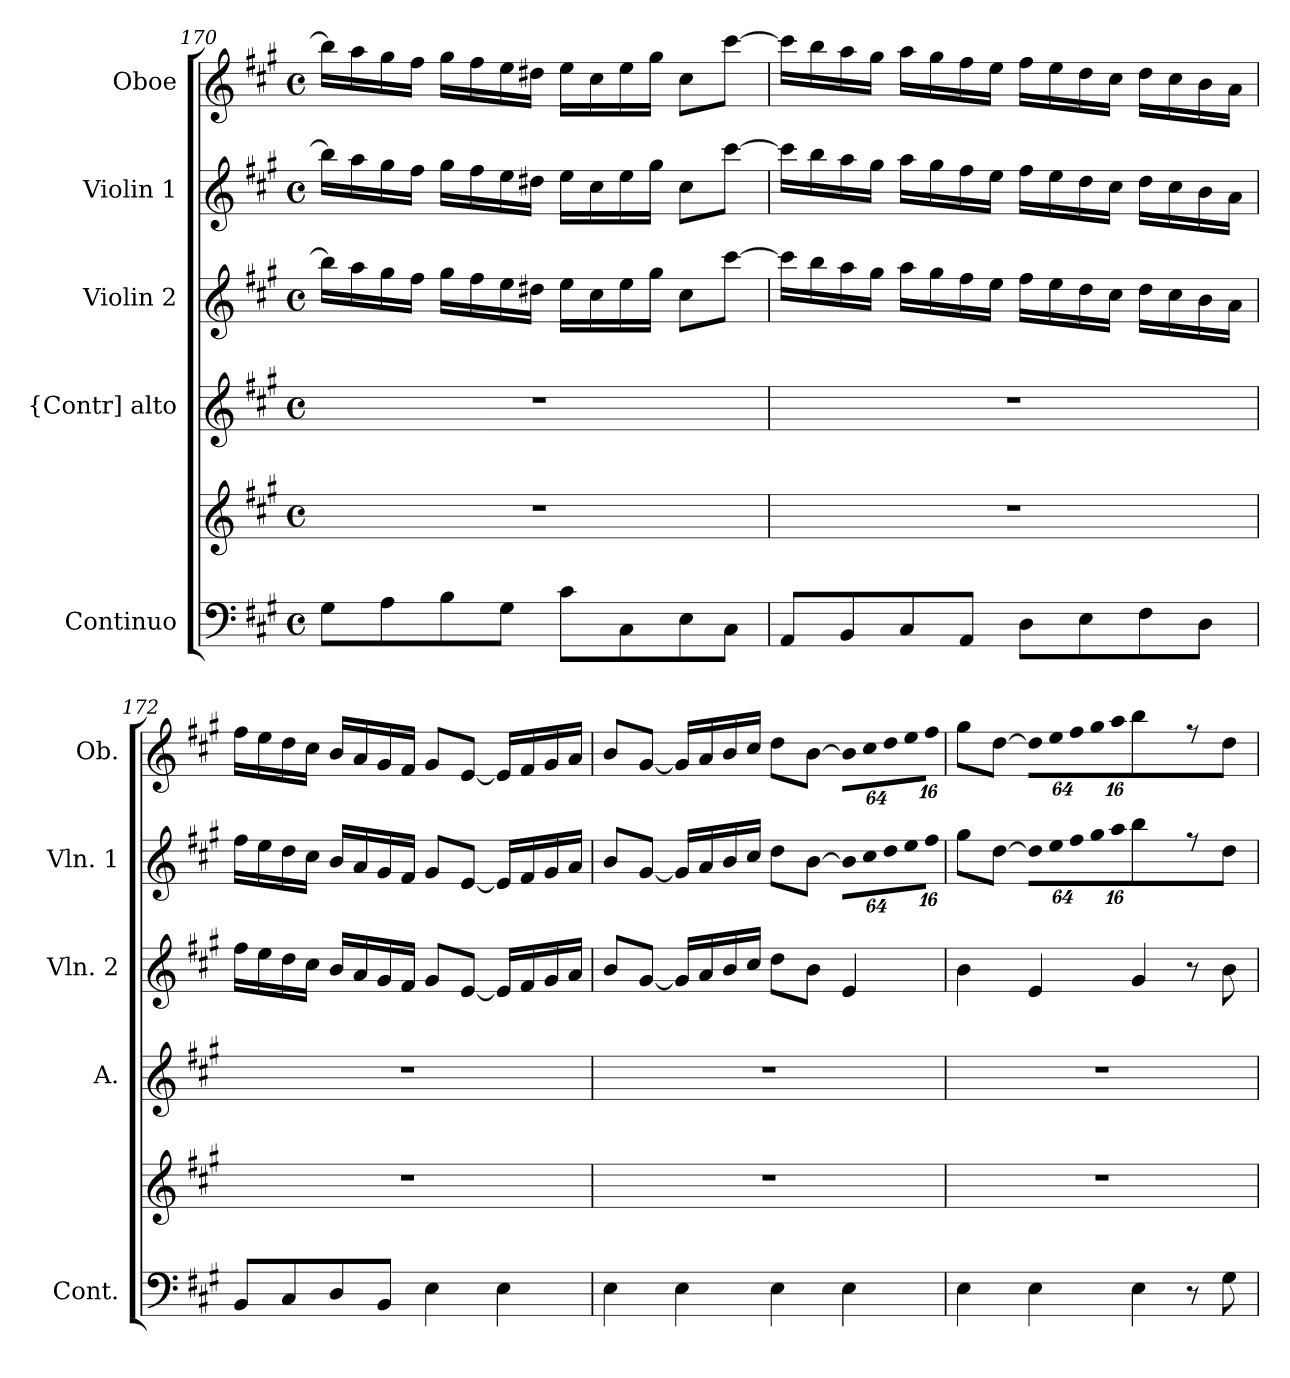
**kern	**kern	**kern	**kern	**kern	**kern
*part5	*part5	*part4	*part3	*part2	*part1
*staff6	*staff5	*staff4	*staff3	*staff2	*staff1
*I"Continuo	*	*I"{Contr] alto	*I"Violin 2	*I"Violin 1	*I"Oboe
*I'Cont.	*	*I'A.	*I'Vln. 2	*I'Vln. 1	*I'Ob.
!!LO:LB:g=z
*clefF4	*clefG2	*clefG2	*clefG2	*clefG2	*clefG2
*k[f#c#g#]	*k[f#c#g#]	*k[f#c#g#]	*k[f#c#g#]	*k[f#c#g#]	*k[f#c#g#]
*A:	*A:	*A:	*A:	*A:	*A:
*M4/4	*M4/4	*M4/4	*M4/4	*M4/4	*M4/4
*met(c)	*met(c)	*met(c)	*met(c)	*met(c)	*met(c)
=170	=170	=170	=170	=170	=170
8G#i\L	1r	1r	16bbi\LL]	16bbi\LL]	16bbi\LL]
.	.	.	16aai\	16aai\	16aai\
8Ai\	.	.	16gg#i\	16gg#i\	16gg#i\
.	.	.	16ff#i\JJ	16ff#i\JJ	16ff#i\JJ
8Bi\	.	.	16gg#i\LL	16gg#i\LL	16gg#i\LL
.	.	.	16ff#i\	16ff#i\	16ff#i\
8G#i\J	.	.	16eei\	16eei\	16eei\
.	.	.	16dd#Xi\JJ	16dd#Xi\JJ	16dd#Xi\JJ
8c#i\L	.	.	16eei\LL	16eei\LL	16eei\LL
.	.	.	16cc#i\	16cc#i\	16cc#i\
8C#i\	.	.	16eei\	16eei\	16eei\
.	.	.	16gg#i\JJ	16gg#i\JJ	16gg#i\JJ
8Ei\	.	.	8cc#i\L	8cc#i\L	8cc#i\L
8C#i\J	.	.	[8ccc#i\J	[8ccc#i\J	[8ccc#i\J
=171	=171	=171	=171	=171	=171
8AAi/L	1r	1r	16ccc#i\LL]	16ccc#i\LL]	16ccc#i\LL]
.	.	.	16bbi\	16bbi\	16bbi\
8BBi/	.	.	16aai\	16aai\	16aai\
.	.	.	16gg#i\JJ	16gg#i\JJ	16gg#i\JJ
8C#i/	.	.	16aai\LL	16aai\LL	16aai\LL
.	.	.	16gg#i\	16gg#i\	16gg#i\
8AAi/J	.	.	16ff#i\	16ff#i\	16ff#i\
.	.	.	16eei\JJ	16eei\JJ	16eei\JJ
8Di\L	.	.	16ff#i\LL	16ff#i\LL	16ff#i\LL
.	.	.	16eei\	16eei\	16eei\
8Ei\	.	.	16ddi\	16ddi\	16ddi\
.	.	.	16cc#i\JJ	16cc#i\JJ	16cc#i\JJ
8F#i\	.	.	16ddi\LL	16ddi\LL	16ddi\LL
.	.	.	16cc#i\	16cc#i\	16cc#i\
8Di\J	.	.	16bi\	16bi\	16bi\
.	.	.	16ai\JJ	16ai\JJ	16ai\JJ
=172	=172	=172	=172	=172	=172
8BBi/L	1r	1r	16ff#i\LL	16ff#i\LL	16ff#i\LL
.	.	.	16eei\	16eei\	16eei\
8C#i/	.	.	16ddi\	16ddi\	16ddi\
.	.	.	16cc#i\JJ	16cc#i\JJ	16cc#i\JJ
8Di/	.	.	16bi/LL	16bi/LL	16bi/LL
.	.	.	16ai/	16ai/	16ai/
8BBi/J	.	.	16g#i/	16g#i/	16g#i/
.	.	.	16f#i/JJ	16f#i/JJ	16f#i/JJ
4Ei\	.	.	8g#i/L	8g#i/L	8g#i/L
.	.	.	[8ei/J	[8ei/J	[8ei/J
4Ei\	.	.	16ei/LL]	16ei/LL]	16ei/LL]
.	.	.	16f#i/	16f#i/	16f#i/
.	.	.	16g#i/	16g#i/	16g#i/
.	.	.	16ai/JJ	16ai/JJ	16ai/JJ
!!LO:LB:g=z
=173	=173	=173	=173	=173	=173
4Ei\	1r	1r	8bi/L	8bi/L	8bi/L
.	.	.	[8g#i/J	[8g#i/J	[8g#i/J
4Ei\	.	.	16g#i/LL]	16g#i/LL]	16g#i/LL]
.	.	.	16ai/	16ai/	16ai/
.	.	.	16bi/	16bi/	16bi/
.	.	.	16cc#i/JJ	16cc#i/JJ	16cc#i/JJ
4Ei\	.	.	8ddi\L	8ddi\L	8ddi\L
.	.	.	8bi\J	[8bi\J	[8bi\J
*	*	*	*	*Xbrackettup	*
!	!	!	!	!LO:N:vis=16	!
*	*	*	*	*	*Xbrackettup
!	!	!	!	!	!LO:N:vis=16
4Ei\	.	.	4ei/	1024%51bi\LL]	1024%51bi\LL]
!	!	!	!	!LO:N:vis=16	!LO:N:vis=16
.	.	.	.	1024%51cc#i\	1024%51cc#i\
!	!	!	!	!LO:N:vis=16	!LO:N:vis=16
.	.	.	.	1024%51ddi\	1024%51ddi\
!	!	!	!	!LO:N:vis=16	!LO:N:vis=16
.	.	.	.	1024%51eei\	1024%51eei\
!	!	!	!	!LO:N:vis=16	!LO:N:vis=16
.	.	.	.	256%13ff#i\JJ	256%13ff#i\JJ
=174	=174	=174	=174	=174	=174
4Ei\	1r	1r	4bi\	8gg#i\L	8gg#i\L
.	.	.	.	[8ddi\J	[8ddi\J
!	!	!	!	!LO:N:vis=16	!LO:N:vis=16
4Ei\	.	.	4ei/	1024%51ddi\LL]	1024%51ddi\LL]
!	!	!	!	!LO:N:vis=16	!LO:N:vis=16
.	.	.	.	1024%51eei\	1024%51eei\
!	!	!	!	!LO:N:vis=16	!LO:N:vis=16
.	.	.	.	1024%51ff#i\	1024%51ff#i\
!	!	!	!	!LO:N:vis=16	!LO:N:vis=16
.	.	.	.	1024%51gg#i\	1024%51gg#i\
!	!	!	!	!LO:N:vis=16	!LO:N:vis=16
.	.	.	.	256%13aai\JJ	256%13aai\JJ
4Ei\	.	.	4g#i/	4bbi\	4bbi\
8r	.	.	8r	8r	8r
8G#i\	.	.	8bi\	8ddi\	8ddi\
=	=	=	=	=	=
*-	*-	*-	*-	*-	*-
